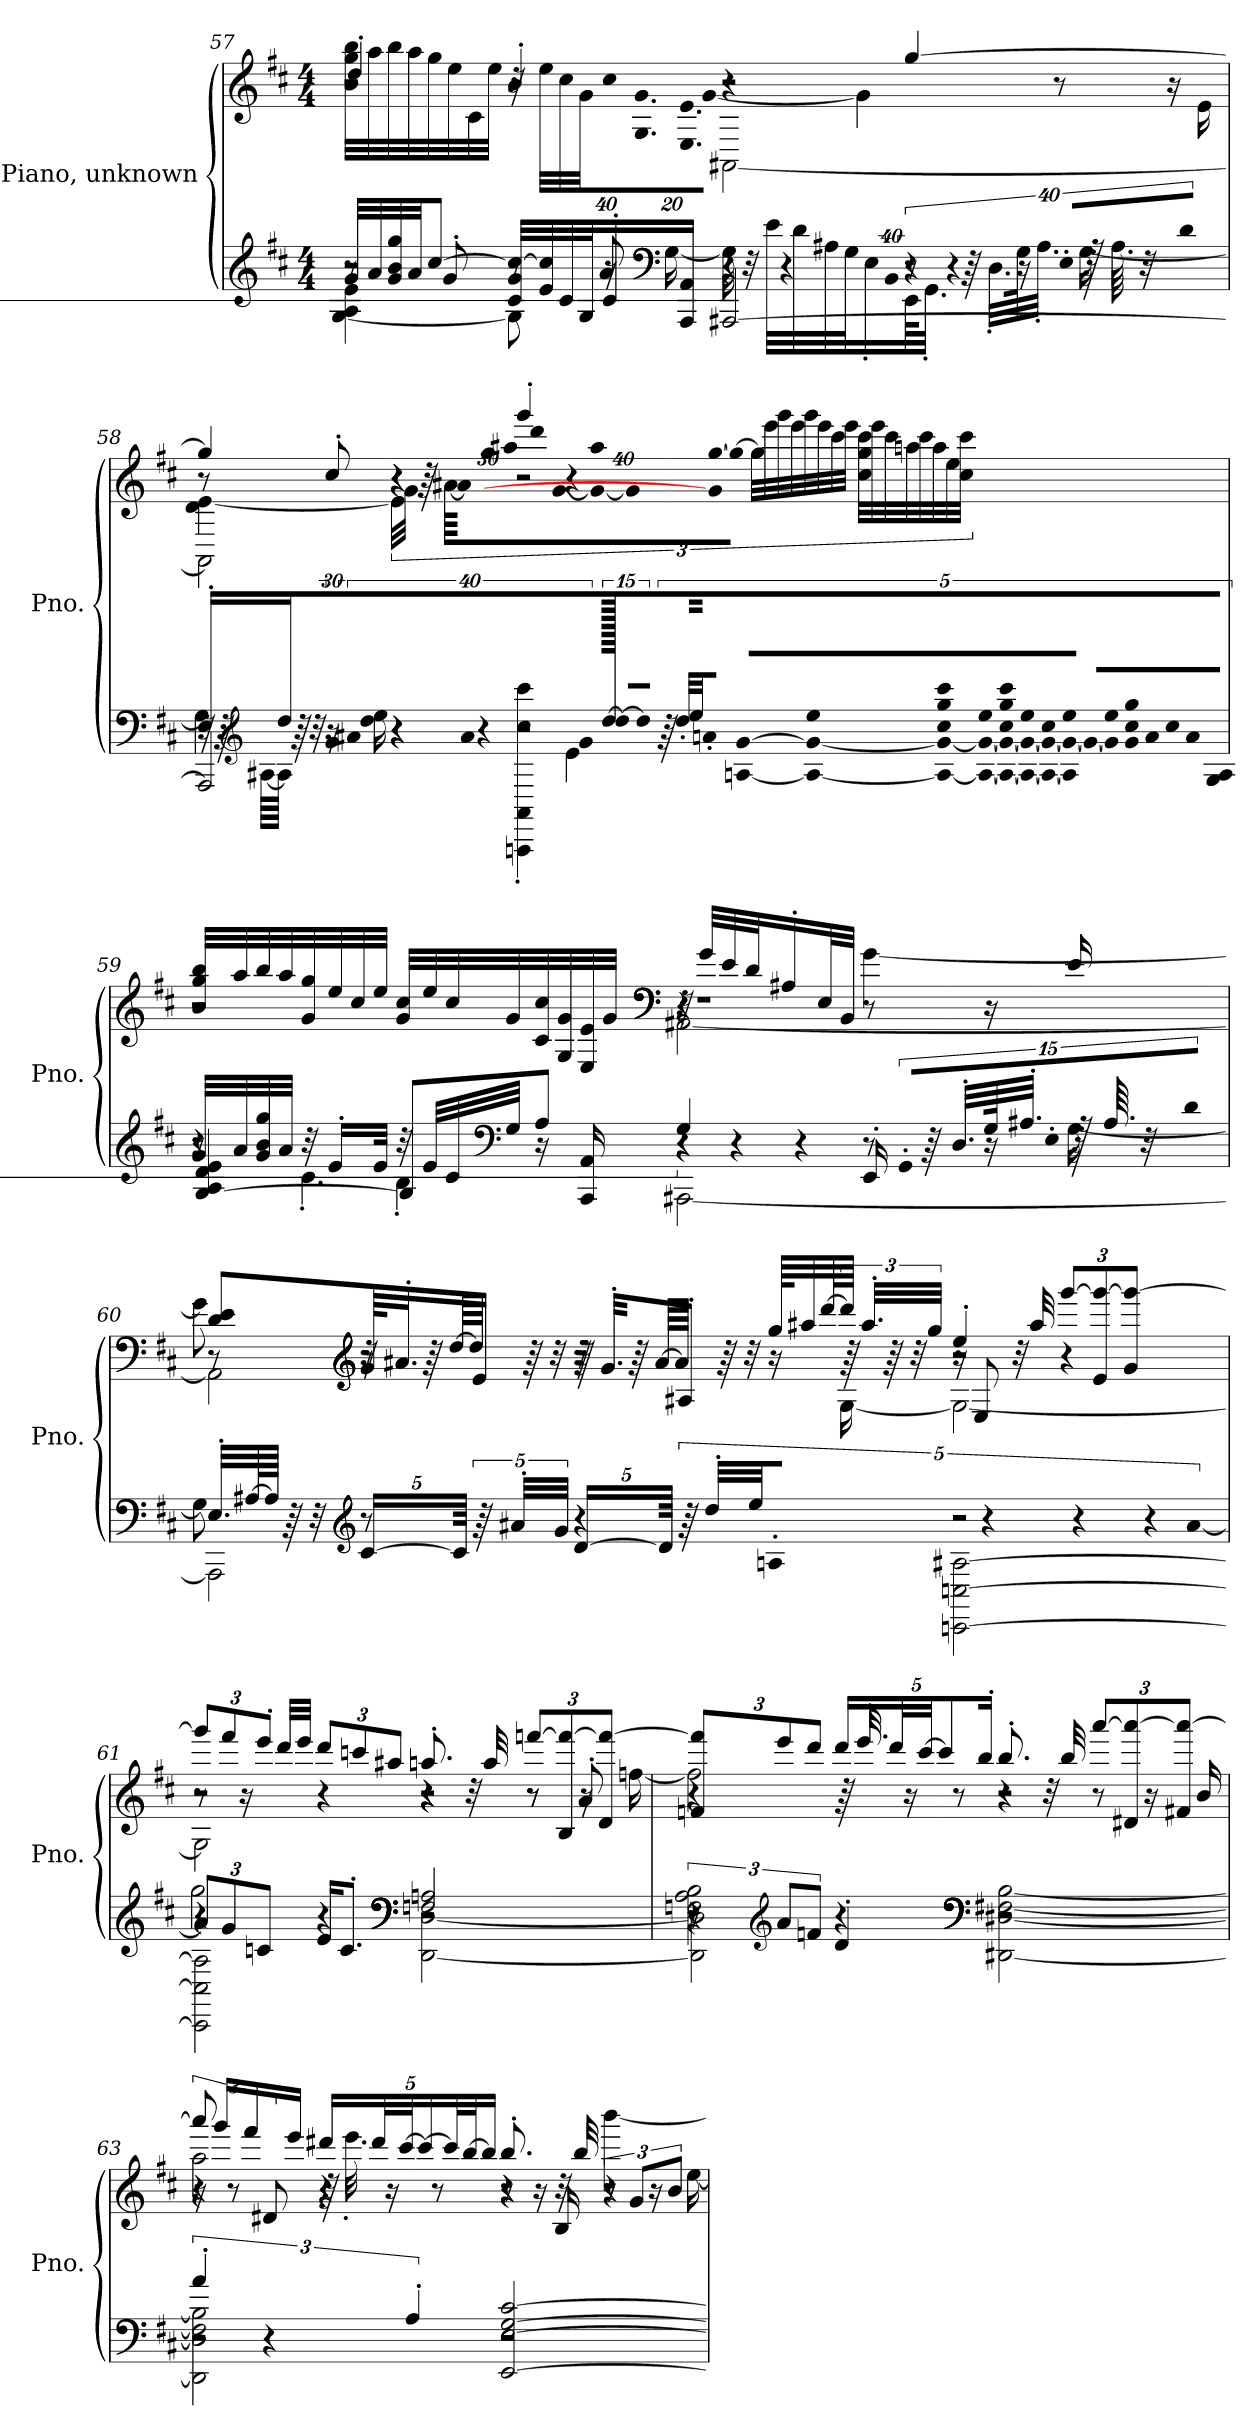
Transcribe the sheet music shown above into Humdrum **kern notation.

**kern	**kern
*part1	*part1
*staff2	*staff1
*I"Piano, unknown	*
*I'Pno.	*
!!LO:LB:g=z
*clefG2	*clefG2
*k[f#c#]	*k[f#c#]
*M4/4	*M4/4
=57	=57
*^	*^
*	*^	*	*^
*	*	*^	*	*	*^
32g/LLL	[4G\ 4A\ 4e\	8r	2r	2r	32b\ 32gg\ 32bb\LLL	4dd'/	2r
32a/	.	.	.	.	32aa\	.	.
32g/ 32b/ 32gg/	.	.	.	.	32bb\	.	.
32a/JJ	.	.	.	.	32aa\	.	.
[8cc#/J	.	8g'/	.	.	32gg\	.	.
.	.	.	.	.	32ee\	.	.
.	.	.	.	.	32c#\	.	.
.	.	.	.	.	32ee\JJJ	.	.
32c#/ 32g/ 32cc#/_LLL	8G\]	8r	.	.	32r	4b'/	.
32e/ 32cc#/]	.	.	.	.	32ee\LLL	.	.
32c#/	.	.	.	.	32cc#\	.	.
32G/J	.	.	.	.	32g\	.	.
*	*	*	*	*	*Xbrackettup	*	*
!	!	!	!	!	!LO:N:vis=32	!	!
16c#'/	16r	8a/	.	.	640%23cc#\	.	.
!	!	!	!	!	!LO:N:vis=64.	!	!
.	.	.	.	.	640%17G\ 640%17g\L	.	.
*clefF4	*	*	*	*	*	*	*
!	!	!	!	!	!LO:N:vis=64.	!	!
16AAA/ 16AA/JJ	[16G\	.	.	.	640%17E\ 640%17e\J	.	.
!	!	!	!	!	!LO:N:vis=32	!	!
.	.	.	.	.	[640%23g\JJJ	.	.
!LO:N:vis=16	!	!	!	!	!	!	!
1920%137r	32G\]	[2AAA#X/	4r	4r	4g\]	2r	[2AA#X\
.	32r	.	.	.	.	.	.
.	32e\LLL	.	.	.	.	.	.
!LO:N:vis=8	!	!	!	!	!	!	!
960%137r	.	.	.	.	.	.	.
.	32d\	.	.	.	.	.	.
.	32A#X\	.	.	.	.	.	.
.	32G\J	.	.	.	.	.	.
.	16E'\	.	.	.	.	.	.
!LO:N:vis=32	!	!	!	!	!	!	!
640%23BB/	.	.	.	.	.	.	.
!LO:N:vis=32	!	!	!	!	!	!	!
640%23r	64EE\KL	.	8r	[4gg/	8r	.	.
.	32.GG'\JJJ	.	.	.	.	.	.
!LO:N:vis=16	!	!	!	!	!	!	!
1920%137r	.	.	.	.	.	.	.
.	64r	.	.	.	.	.	.
.	32.D'\LLL	.	.	.	.	.	.
!LO:N:vis=16	!	!	!	!	!	!	!
1920%137E'/LL	.	.	.	.	.	.	.
.	64G\K	.	16r	.	16r	.	.
.	32.A#'\JJJ	.	.	.	.	.	.
!LO:N:vis=16	!	!	!	!	!	!	!
1920%137d/JJ	.	.	.	.	.	.	.
.	128r	.	[16G\	.	16e\	.	.
.	64.A#\	.	.	.	.	.	.
.	32r	.	.	.	.	.	.
!!LO:LB:g=z	!!	!!	!!
=58	=58	=58	=58	=58	=58	=58	=58
16E'/LL	32r	2AAA#/]	4G\]	4gg/]	4d\ [4e\	8r	2AA#\]
.	64r	.	.	.	.	.	.
*clefG2	*	*	*	*	*	*	*
.	[64A#X\LLLL	.	.	.	.	.	.
16dd/	64A#\JJJJ]	.	.	.	.	.	.
.	64r	.	.	.	.	.	.
.	32r	.	.	.	.	.	.
!LO:N:vis=64	!	!	!	!	!	!	!
960%17g/KL	16r	.	.	.	.	8cc#'/	.
!LO:N:vis=32	!	!	!	!	!	!	!
640%23a#X/	.	.	.	.	.	.	.
!LO:N:vis=64	!	!	!	!	!	!	!
960%17dd/L	.	.	.	.	.	.	.
.	16ee\	.	.	.	.	.	.
!LO:N:vis=64	!	!	!	!	!	!	!
960%17a#/JJJJ	.	.	.	.	.	.	.
!LO:N:vis=64	!	!	!	!	!	!	!
960%17r	.	.	.	.	.	.	.
1920ryy	.	.	.	.	.	.	.
!LO:N:vis=64	!	!	!	!	!	!	!
960%17g/	.	.	.	.	.	.	.
*	*	*	*	*	*brackettup	*	*
[1920dd/	4r	.	4r	4r	48e\LLL]	4r	.
384%19dd/LL_	.	.	.	.	.	.	.
.	.	.	.	.	48g\JJJ	.	.
.	.	.	.	.	96r	.	.
80dd/JJkk]	.	.	.	.	.	.	.
.	.	.	.	.	[96a#X\KKLL	.	.
80r	.	.	.	.	16a#\]	.	.
40dd'/LLL	.	.	.	.	.	.	.
40ee/JJ	.	.	.	.	.	.	.
*	*	*	*	*	*Xbrackettup	*	*
!	!	!	!	!	!LO:N:vis=64	!	!
8an'/J	.	.	.	.	960%17gg\KL	.	.
!	!	!	!	!	!LO:N:vis=32	!	!
.	.	.	.	.	640%23aa#X\	.	.
!	!	!	!	!	!LO:N:vis=256	!	!
.	.	.	.	.	1920%17ddd\LL	.	.
!	!	!	!	!	!LO:N:vis=256	!	!
.	.	.	.	.	[1920%17g\J	.	.
!	!	!	!	!	!LO:N:vis=64	!	!
.	.	.	.	.	960%17g\_ 960%17aa#\	.	.
!	!	!	!	!	!LO:N:vis=64	!	!
.	.	.	.	.	960%17g\_	.	.
.	.	.	.	.	1920ryy	.	.
!	!	!	!	!	!LO:N:vis=256	!	!
.	.	.	.	.	1920%17g\] [1920%17gg\L	.	.
!	!	!	!	!	!LO:N:vis=256	!	!
.	.	.	.	.	1920%17gg\JJJJJ_	.	.
[32An/ [32g/LLL	4AAAn\' 4AA\' 4cc#\' 4ccc#\'	2r	2r	2r	32gg\LLL]	4ggg'/	2r
32A/_ 32g/_ 32ee/	.	.	.	.	32eee\	.	.
32A/_ 32g/_ 32cc#/ 32gg/ 32ccc#/	.	.	.	.	32ggg\	.	.
32A/_ 32g/_ 32ee/	.	.	.	.	32eee\	.	.
32A/_ 32g/_ 32cc#/ 32gg/ 32ccc#/	.	.	.	.	32ggg\	.	.
32A/_ 32g/_ 32ee/	.	.	.	.	32eee\	.	.
32A/_ 32g/_ 32cc#/	.	.	.	.	32ccc#\	.	.
32A/] 32g/_ 32ee/JJJ	.	.	.	.	32eee\JJJ	.	.
32g/LLL_	4e\	.	.	.	32cc#\ 32gg\ 32ccc#\LLL	4r	.
32g/] 32ee/	.	.	.	.	32eee\	.	.
32g/ 32cc#/ 32gg/	.	.	.	.	32ccc#\	.	.
32a/	.	.	.	.	32aan\	.	.
32cc#/	.	.	.	.	32ccc#\	.	.
32a/J	.	.	.	.	32aa\	.	.
16G/ 16A/JJ	.	.	.	.	32ee\	.	.
.	.	.	.	.	32cc#\ 32ccc#\JJJ	.	.
!!LO:LB:g=z	!!	!!	!!
=59	=59	=59	=59	=59	=59	=59	=59
32g/LLL	4r	[4G/ 4A/ 4d/ 4e/	8r	1r	2r	32b/ 32gg/ 32bb/LLL	2r
32a/	.	.	.	.	.	32aa/	.
32g/ 32b/ 32gg/	.	.	.	.	.	32bb/	.
32a/JJJ	.	.	.	.	.	32aa/	.
32r	.	.	4.c#'\	.	.	32g/ 32gg/	.
16e'/LL	.	.	.	.	.	32ee/	.
.	.	.	.	.	.	32cc#/	.
32e/JJk	.	.	.	.	.	32ee/JJJ	.
32r	4B'\	8G/L]	.	.	.	32g/ 32cc#/LLL	.
32e/LLL	.	.	.	.	.	32ee/	.
32c#/	.	.	.	.	.	32cc#/	.
*clefF4	*	*	*	*	*	*	*
32G/JJJ	.	.	.	.	.	32g/	.
16r	.	8A/J	.	.	.	32c#/ 32cc#/	.
.	.	.	.	.	.	32G/ 32g/	.
16AAA/ 16AA/	.	.	.	.	.	32E/ 32e/	.
.	.	.	.	.	.	32g/JJJ	.
*	*	*	*	*clefF4	*	*	*
!LO:N:vis=16	!	!	!	!	!	!	!
1920%137r	4r	4G/	[2AAA#X\	.	[2AA#X\	32r	4r
.	.	.	.	.	.	32g/LLL	.
.	.	.	.	.	.	32e/	.
!LO:N:vis=16	!	!	!	!	!	!	!
1920%137r	.	.	.	.	.	.	.
.	.	.	.	.	.	32d/J	.
.	.	.	.	.	.	16A#X'/	.
!LO:N:vis=8	!	!	!	!	!	!	!
960%137r	.	.	.	.	.	.	.
.	.	.	.	.	.	32E/L	.
.	.	.	.	.	.	32BB/JJJ	.
.	8r	16EE'/	.	.	.	8r	[4g\
1920ryy	.	.	.	.	.	.	.
!LO:N:vis=16	!	!	!	!	!	!	!
1920%137GG'/LL	.	.	.	.	.	.	.
.	.	64r	.	.	.	.	.
.	.	32.D'/LLL	.	.	.	.	.
!LO:N:vis=16	!	!	!	!	!	!	!
1920%137E'/	.	.	.	.	.	.	.
.	16r	64G/K	.	.	.	16r	.
.	.	32.A#X'/JJJ	.	.	.	.	.
!LO:N:vis=16	!	!	!	!	!	!	!
1920%137d/JJ	.	.	.	.	.	.	.
.	[16G\	128r	.	.	.	16e/	.
.	.	64.A#/	.	.	.	.	.
.	.	32r	.	.	.	.	.
*	*	*v	*v	*	*	*	*
!!LO:LB:g=z	!!	!!	!!
=60	=60	=60	=60	=60	=60	=60
32.E'/LLL	8G\]	2AAA#\]	8d/ 8e/L	2AA#\]	8r	8g\]
[64A#X/L	.	.	.	.	.	.
64A#/JJJJ]	.	.	.	.	.	.
64r	.	.	.	.	.	.
32r	.	.	.	.	.	.
*clefG2	*	*	*clefG2	*	*	*
[20c#/LL	8r	.	64g/KLL	.	32r	8r
.	.	.	32.a#X'/J	.	.	.
.	.	.	.	.	64r	.
.	.	.	.	.	[64dd/LLLL	.
80c#/JJkk]	.	.	.	.	.	.
80r	.	.	16e/JJ	.	64dd/JJJJ]	.
40a#X'/LLL	.	.	.	.	.	.
.	.	.	.	.	64r	.
.	.	.	.	.	32r	.
40g/JJJ	.	.	.	.	.	.
[20d/LL	4r	.	64r	.	32r	8r
.	.	.	32.g'/KKL	.	.	.
.	.	.	.	.	64r	.
.	.	.	.	.	[64a#/LLLL	.
80d/JJkk]	.	.	.	.	.	.
80r	.	.	8A#X'/J	.	64a#/JJJJ]	.
40dd'/LLL	.	.	.	.	.	.
.	.	.	.	.	64r	.
.	.	.	.	.	32r	.
40ee/JJ	.	.	.	.	.	.
8An'/J	.	.	.	.	64gg/KLLL	16r
.	.	.	.	.	32aa#X/	.
.	.	.	.	.	[64ddd/L	.
*	*	*	*brackettup	*	*	*
.	.	.	96r	.	64ddd/JJJJ]	[16G\
.	.	.	48.aa#'/LLL	.	.	.
.	.	.	.	.	64r	.
.	.	.	.	.	32r	.
.	.	.	48gg/JJJ	.	.	.
4r	2r	[2CCn\ [2Cn\ [2A#X\	4ee'/	2r	16r	2G\_
.	.	.	.	.	8E/	.
.	.	.	.	.	32r	.
.	.	.	.	.	32aa#/	.
*	*	*	*	*	*Xbrackettup	*
8r	.	.	4r	.	[12ggg/L	.
.	.	.	.	.	12e/ 12ggg/_	.
16r	.	.	.	.	.	.
.	.	.	.	.	12g/ 12ggg/_J	.
[16a#/	.	.	.	.	.	.
*v	*v	*v	*	*	*	*
!!LO:LB:g=z	!!	!!	!!
=61	=61	=61	=61	=61
*Xbrackettup	*	*	*	*
*^	*	*	*	*
*	*^	*	*	*	*
*	*	*^	*	*	*	*
12a#/L]	2gg\	4r	2CC\] 2C\] 2A#\]	8r	2r	12ggg/L]	2G\]
12g/	.	.	.	.	.	12fff#/	.
.	.	.	.	16r	.	.	.
12cn/J	.	.	.	.	.	12eee'/J	.
.	.	.	.	32ddd/LLL	.	.	.
.	.	.	.	32eee/JJJ	.	.	.
4r	.	16e/KL	.	4r	.	12ddd/L	.
.	.	8.c'/J	.	.	.	.	.
.	.	.	.	.	.	12cccn/	.
.	.	.	.	.	.	12aa#X/J	.
*clefF4	*	*	*	*	*	*	*
2Fn/ 2An/	2r	2r	[2DD\ [2D\	4r	4r	8.aan'/	2r
.	.	.	.	.	.	32r	.
.	.	.	.	.	.	32aa/	.
.	.	.	.	8r	8r	[12fffn/L	.
.	.	.	.	.	.	12B/ 12fff/_	.
.	.	.	.	8a'/	16r	.	.
.	.	.	.	.	.	12d/ 12fff/_J	.
.	.	.	.	.	[16ffn\	.	.
*	*	*	*	*v	*v	*v	*v
!!LO:PB:g=z
=62	=62	=62	=62	=62
*brackettup	*	*	*	*
*	*	*	*	*^
*	*	*	*	*	*^
12r	2Fn\ 2A\ 2B\	4r	2DD\] 2D\]	4r	2ff\]	12fn/ 12fff/]L
*clefG2	*	*	*	*	*	*
12a/L	.	.	.	.	.	12eee/
12fn/J	.	.	.	.	.	12ddd/J
4r	.	4d'/	.	64r	.	20ddd/LL
.	.	.	.	32.eee'/	.	.
.	.	.	.	.	.	40ddd/L
.	.	.	.	16r	.	.
.	.	.	.	.	.	[40ccc#/JJ
.	.	.	.	.	.	10ccc#/]
.	.	.	.	8r	.	.
.	.	.	.	.	.	20bb'/Jk
*clefF4	*	*	*	*	*	*
2r	[2DD#X\ [2D#X\ [2F#X\ [2B\	2r	2r	4r	2r	8.bb'/
.	.	.	.	.	.	32r
.	.	.	.	.	.	32bb/
.	.	.	.	8r	.	[12aaa/L
.	.	.	.	.	.	12d#X/ 12aaa/_
.	.	.	.	16r	.	.
.	.	.	.	.	.	12f#X/ 12aaa/_J
.	.	.	.	16b/	.	.
*	*	*v	*v	*	*	*
!!LO:LB:g=z
=63	=63	=63	=63	=63	=63
*	*	*	*	*	*brackettup
*	*	*	*	*	*^
6a'/	2DD#\] 2D#\] 2F#\] 2B\]	2r	16r	4r	12aaa/]	2aa\
.	.	.	16ggg/LL	.	.	.
.	.	.	.	.	12r	.
.	.	.	16fff#/	.	.	.
6r	.	.	.	.	12d#X/	.
.	.	.	16eee/JJ	.	.	.
*	*	*	*Xbrackettup	*	*	*
.	.	.	20ddd#X/LL	64r	4r	.
.	.	.	.	32.eee'\	.	.
.	.	.	40ddd#/L	.	.	.
.	.	.	.	16r	.	.
.	.	.	[40ccc#/J	.	.	.
6A'/	.	.	.	.	.	.
.	.	.	20ccc#/_	.	.	.
.	.	.	.	8r	.	.
.	.	.	40ccc#/L]	.	.	.
.	.	.	[40bb/J	.	.	.
.	.	.	20bb/JJ]	.	.	.
2r	2r	[2EE/ [2E/ [2G/ [2c#/	8.bb'/	4r	8r	4r
.	.	.	.	.	16r	.
.	.	.	32r	.	16B/	.
.	.	.	32bb/	.	.	.
*	*	*	*	*	*brackettup	*
.	.	.	4r	[4bbb\	12r	8r
.	.	.	.	.	12g/L	.
.	.	.	.	.	.	16r
.	.	.	.	.	12b/J	.
.	.	.	.	.	.	[16ee\
*v	*v	*v	*	*	*	*
*	*v	*v	*v	*v
=	=
*-	*-
